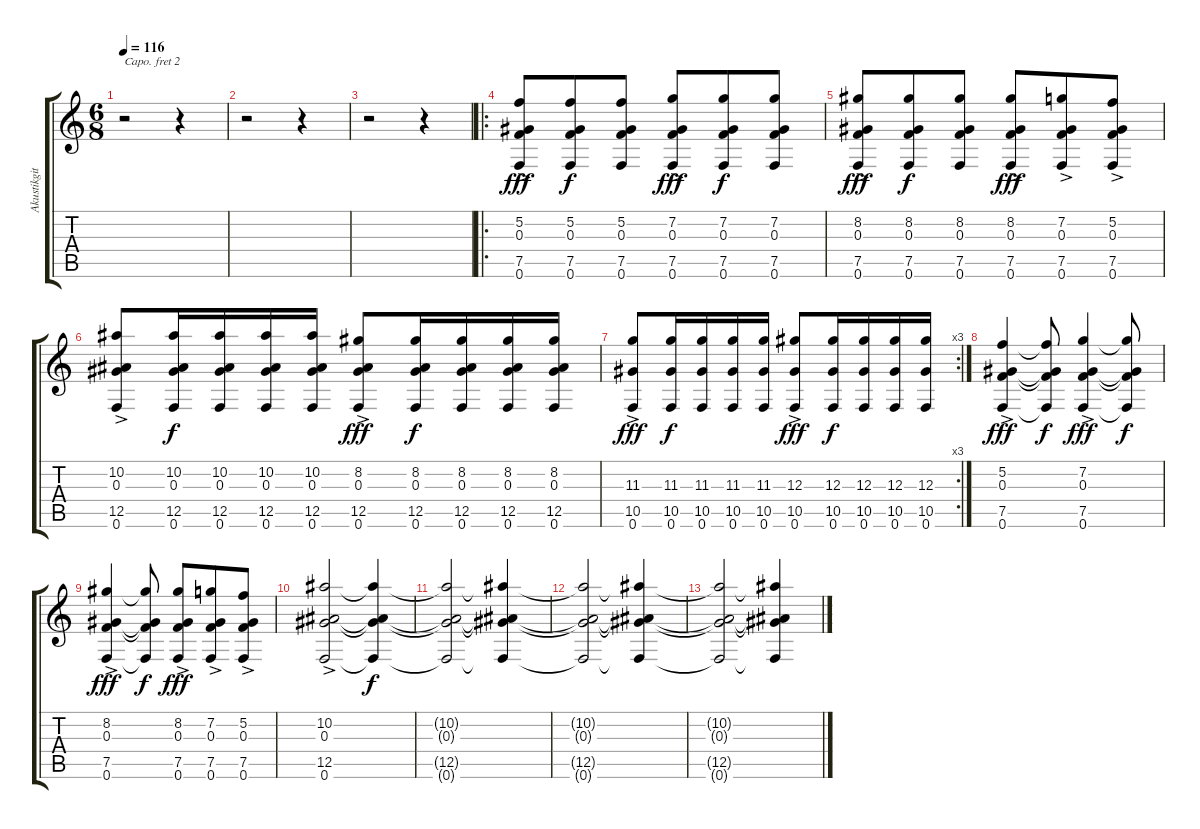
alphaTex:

\track ("Akustikgitarre R" "Akustikgit") {instrument acousticguitarnylon}
\staff {score tabs}
\capo 2
\tuning (Eb4 Bb3 Gb3 Db3 Ab2 Eb2) {hide}
\ts (6 8)
\tempo 116
\clef g2
\ks c
r.2{dy f} r.4 |
r.2 r.4 |
r.2 r.4 |
\ro
(5.2{ac} 0.3{ac} 7.5{ac} 0.6{ac}).8{dy fff} (5.2 0.3 7.5 0.6).8{dy f} (5.2 0.3 7.5 0.6).8 (7.2{ac} 0.3{ac} 7.5{ac} 0.6{ac}).8{dy fff} (7.2 0.3 7.5 0.6).8{dy f} (7.2 0.3 7.5 0.6).8 |
(8.2{ac} 0.3{ac} 7.5{ac} 0.6{ac}).8{dy fff} (8.2 0.3 7.5 0.6).8{dy f} (8.2 0.3 7.5 0.6).8 (8.2 0.3{ac} 7.5 0.6).8{dy fff} (7.2{ac} 0.3{ac} 7.5{ac} 0.6{ac}).8 (5.2{ac} 0.3{ac} 7.5{ac} 0.6{ac}).8 |
(10.2{ac} 0.3{ac} 12.5{ac} 0.6{ac}).8 (10.2 0.3 12.5 0.6).16{dy f} (10.2 0.3 12.5 0.6).16 (10.2 0.3 12.5 0.6).16 (10.2 0.3 12.5 0.6).16 (8.2{ac} 0.3{ac} 12.5{ac} 0.6{ac}).8{dy fff} (8.2 0.3 12.5 0.6).16{dy f} (8.2 0.3 12.5 0.6).16 (8.2 0.3 12.5 0.6).16 (8.2 0.3 12.5 0.6).16 |
\rc 3
(11.3{ac} 10.5{ac} 0.6{ac}).8{dy fff} (11.3 10.5 0.6).16{dy f} (11.3 10.5 0.6).16 (11.3 10.5 0.6).16 (11.3 10.5 0.6).16 (12.3{ac} 10.5{ac} 0.6{ac}).8{dy fff} (12.3 10.5 0.6).16{dy f} (12.3 10.5 0.6).16 (12.3 10.5 0.6).16 (12.3 10.5 0.6).16 |
(5.2{ac} 0.3{ac} 7.5{ac} 0.6{ac}).4{dy fff} (5.2{t} 0.3{t} 7.5{t} 0.6{t}).8{dy f} (7.2{ac} 0.3{ac} 7.5{ac} 0.6{ac}).4{dy fff} (7.2{t} 0.3{t} 7.5{t} 0.6{t}).8{dy f} |
(8.2{ac} 0.3{ac} 7.5{ac} 0.6{ac}).4{dy fff} (8.2{t} 0.3{t} 7.5{t} 0.6{t}).8{dy f} (8.2 0.3{ac} 7.5 0.6).8{dy fff} (7.2{ac} 0.3{ac} 7.5{ac} 0.6{ac}).8 (5.2{ac} 0.3{ac} 7.5{ac} 0.6{ac}).8 |
(10.2{ac} 0.3{ac} 12.5{ac} 0.6{ac}).2 (10.2{t} 0.3{t} 12.5{t} 0.6{t}).4{dy f} |
(10.2{t} 0.3{t} 12.5{t} 0.6{t}).2 (10.2{t} 0.3{t} 12.5{t} 0.6{t}).4 |
(10.2{t} 0.3{t} 12.5{t} 0.6{t}).2 (10.2{t} 0.3{t} 12.5{t} 0.6{t}).4 |
(10.2{t} 0.3{t} 12.5{t} 0.6{t}).2 (10.2{t} 0.3{t} 12.5{t} 0.6{t}).4
